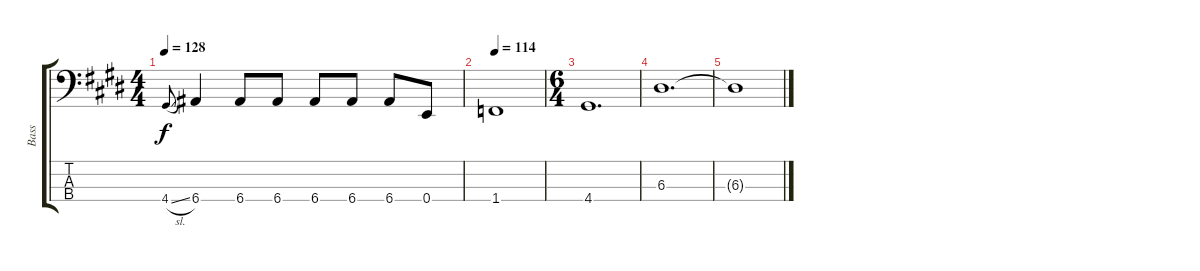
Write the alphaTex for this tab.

\track ("Bass" "Bass") {instrument electricbasspick}
\staff {score tabs}
\tuning (G2 D2 A1 E1) {hide}
\ts (4 4)
\tempo 128
\clef f4
\ks e
4.4{sl}.8{gr onbeat dy f} 6.4.4 6.4.8 6.4.8 6.4.8 6.4.8 6.4.8 0.4.8 |
\tempo 114
1.4.1 |
\ts (6 4)
4.4.1{d} |
6.3.1{d} |
6.3{t}.1
